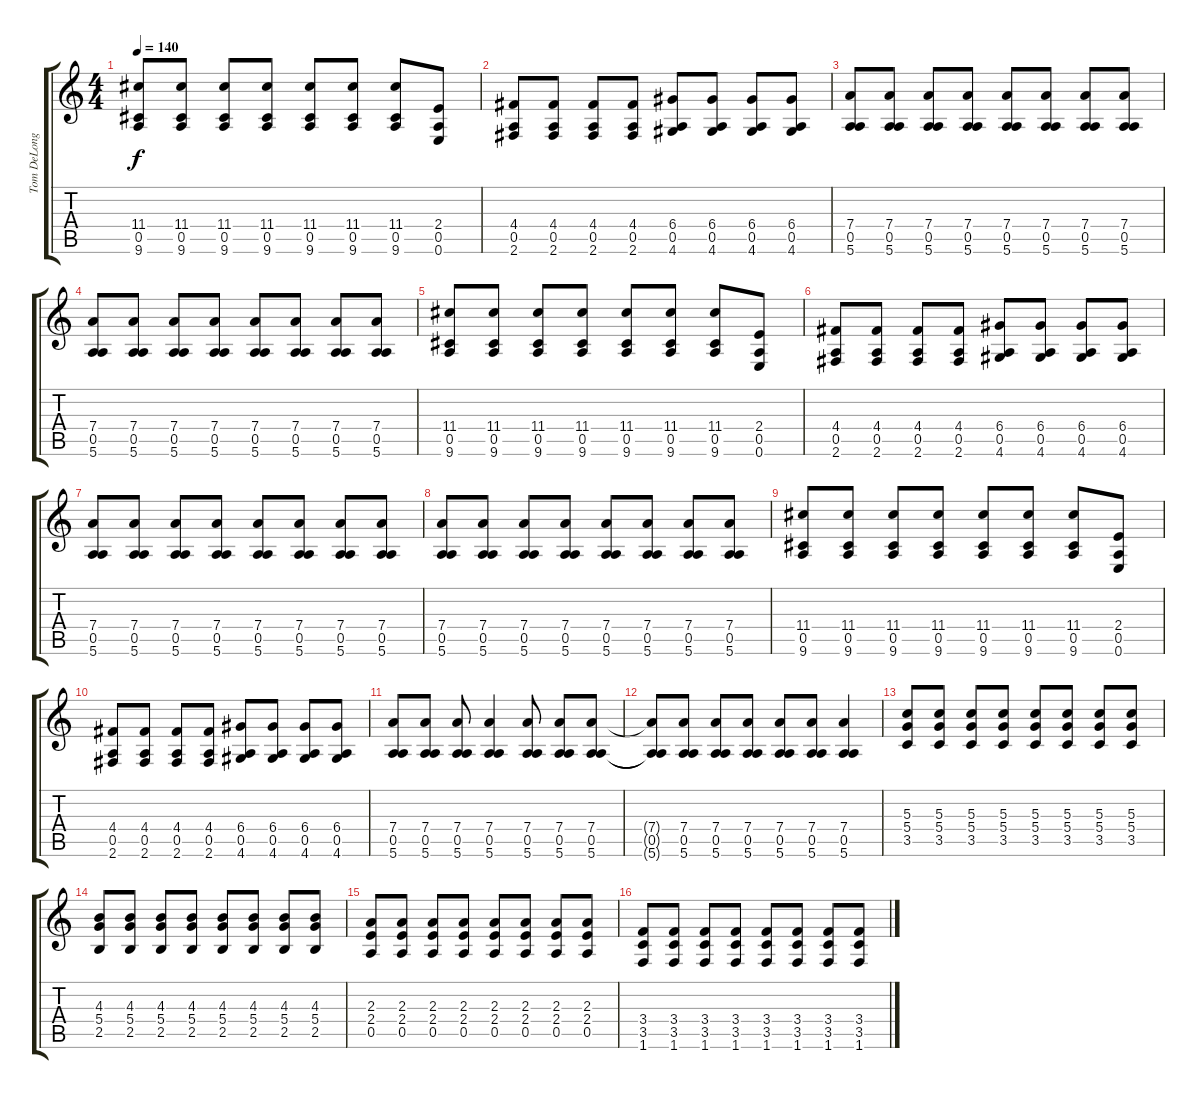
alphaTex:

\track ("Tom DeLonge" "Tom DeLong") {instrument overdrivenguitar}
\staff {score tabs}
\tuning (E4 B3 G3 D3 A2 E2) {hide}
\ts (4 4)
\tempo 140
\clef g2
\ks c
(11.4 0.5 9.6).8{dy f} (11.4 0.5 9.6).8 (11.4 0.5 9.6).8 (11.4 0.5 9.6).8 (11.4 0.5 9.6).8 (11.4 0.5 9.6).8 (11.4 0.5 9.6).8 (2.4 0.5 0.6).8 |
(4.4 0.5 2.6).8 (4.4 0.5 2.6).8 (4.4 0.5 2.6).8 (4.4 0.5 2.6).8 (6.4 0.5 4.6).8 (6.4 0.5 4.6).8 (6.4 0.5 4.6).8 (6.4 0.5 4.6).8 |
(7.4 0.5 5.6).8 (7.4 0.5 5.6).8 (7.4 0.5 5.6).8 (7.4 0.5 5.6).8 (7.4 0.5 5.6).8 (7.4 0.5 5.6).8 (7.4 0.5 5.6).8 (7.4 0.5 5.6).8 |
(7.4 0.5 5.6).8 (7.4 0.5 5.6).8 (7.4 0.5 5.6).8 (7.4 0.5 5.6).8 (7.4 0.5 5.6).8 (7.4 0.5 5.6).8 (7.4 0.5 5.6).8 (7.4 0.5 5.6).8 |
(11.4 0.5 9.6).8 (11.4 0.5 9.6).8 (11.4 0.5 9.6).8 (11.4 0.5 9.6).8 (11.4 0.5 9.6).8 (11.4 0.5 9.6).8 (11.4 0.5 9.6).8 (2.4 0.5 0.6).8 |
(4.4 0.5 2.6).8 (4.4 0.5 2.6).8 (4.4 0.5 2.6).8 (4.4 0.5 2.6).8 (6.4 0.5 4.6).8 (6.4 0.5 4.6).8 (6.4 0.5 4.6).8 (6.4 0.5 4.6).8 |
(7.4 0.5 5.6).8 (7.4 0.5 5.6).8 (7.4 0.5 5.6).8 (7.4 0.5 5.6).8 (7.4 0.5 5.6).8 (7.4 0.5 5.6).8 (7.4 0.5 5.6).8 (7.4 0.5 5.6).8 |
(7.4 0.5 5.6).8 (7.4 0.5 5.6).8 (7.4 0.5 5.6).8 (7.4 0.5 5.6).8 (7.4 0.5 5.6).8 (7.4 0.5 5.6).8 (7.4 0.5 5.6).8 (7.4 0.5 5.6).8 |
(11.4 0.5 9.6).8 (11.4 0.5 9.6).8 (11.4 0.5 9.6).8 (11.4 0.5 9.6).8 (11.4 0.5 9.6).8 (11.4 0.5 9.6).8 (11.4 0.5 9.6).8 (2.4 0.5 0.6).8 |
(4.4 0.5 2.6).8 (4.4 0.5 2.6).8 (4.4 0.5 2.6).8 (4.4 0.5 2.6).8 (6.4 0.5 4.6).8 (6.4 0.5 4.6).8 (6.4 0.5 4.6).8 (6.4 0.5 4.6).8 |
(7.4 0.5 5.6).8 (7.4 0.5 5.6).8 (7.4 0.5 5.6).8 (7.4 0.5 5.6).4 (7.4 0.5 5.6).8 (7.4 0.5 5.6).8 (7.4 0.5 5.6).8 |
(7.4{t} 0.5{t} 5.6{t}).8 (7.4 0.5 5.6).8 (7.4 0.5 5.6).8 (7.4 0.5 5.6).8 (7.4 0.5 5.6).8 (7.4 0.5 5.6).8 (7.4 0.5 5.6).4 |
(5.3 5.4 3.5).8 (5.3 5.4 3.5).8 (5.3 5.4 3.5).8 (5.3 5.4 3.5).8 (5.3 5.4 3.5).8 (5.3 5.4 3.5).8 (5.3 5.4 3.5).8 (5.3 5.4 3.5).8 |
(4.3 5.4 2.5).8 (4.3 5.4 2.5).8 (4.3 5.4 2.5).8 (4.3 5.4 2.5).8 (4.3 5.4 2.5).8 (4.3 5.4 2.5).8 (4.3 5.4 2.5).8 (4.3 5.4 2.5).8 |
(2.3 2.4 0.5).8 (2.3 2.4 0.5).8 (2.3 2.4 0.5).8 (2.3 2.4 0.5).8 (2.3 2.4 0.5).8 (2.3 2.4 0.5).8 (2.3 2.4 0.5).8 (2.3 2.4 0.5).8 |
(3.4 3.5 1.6).8 (3.4 3.5 1.6).8 (3.4 3.5 1.6).8 (3.4 3.5 1.6).8 (3.4 3.5 1.6).8 (3.4 3.5 1.6).8 (3.4 3.5 1.6).8 (3.4 3.5 1.6).8
